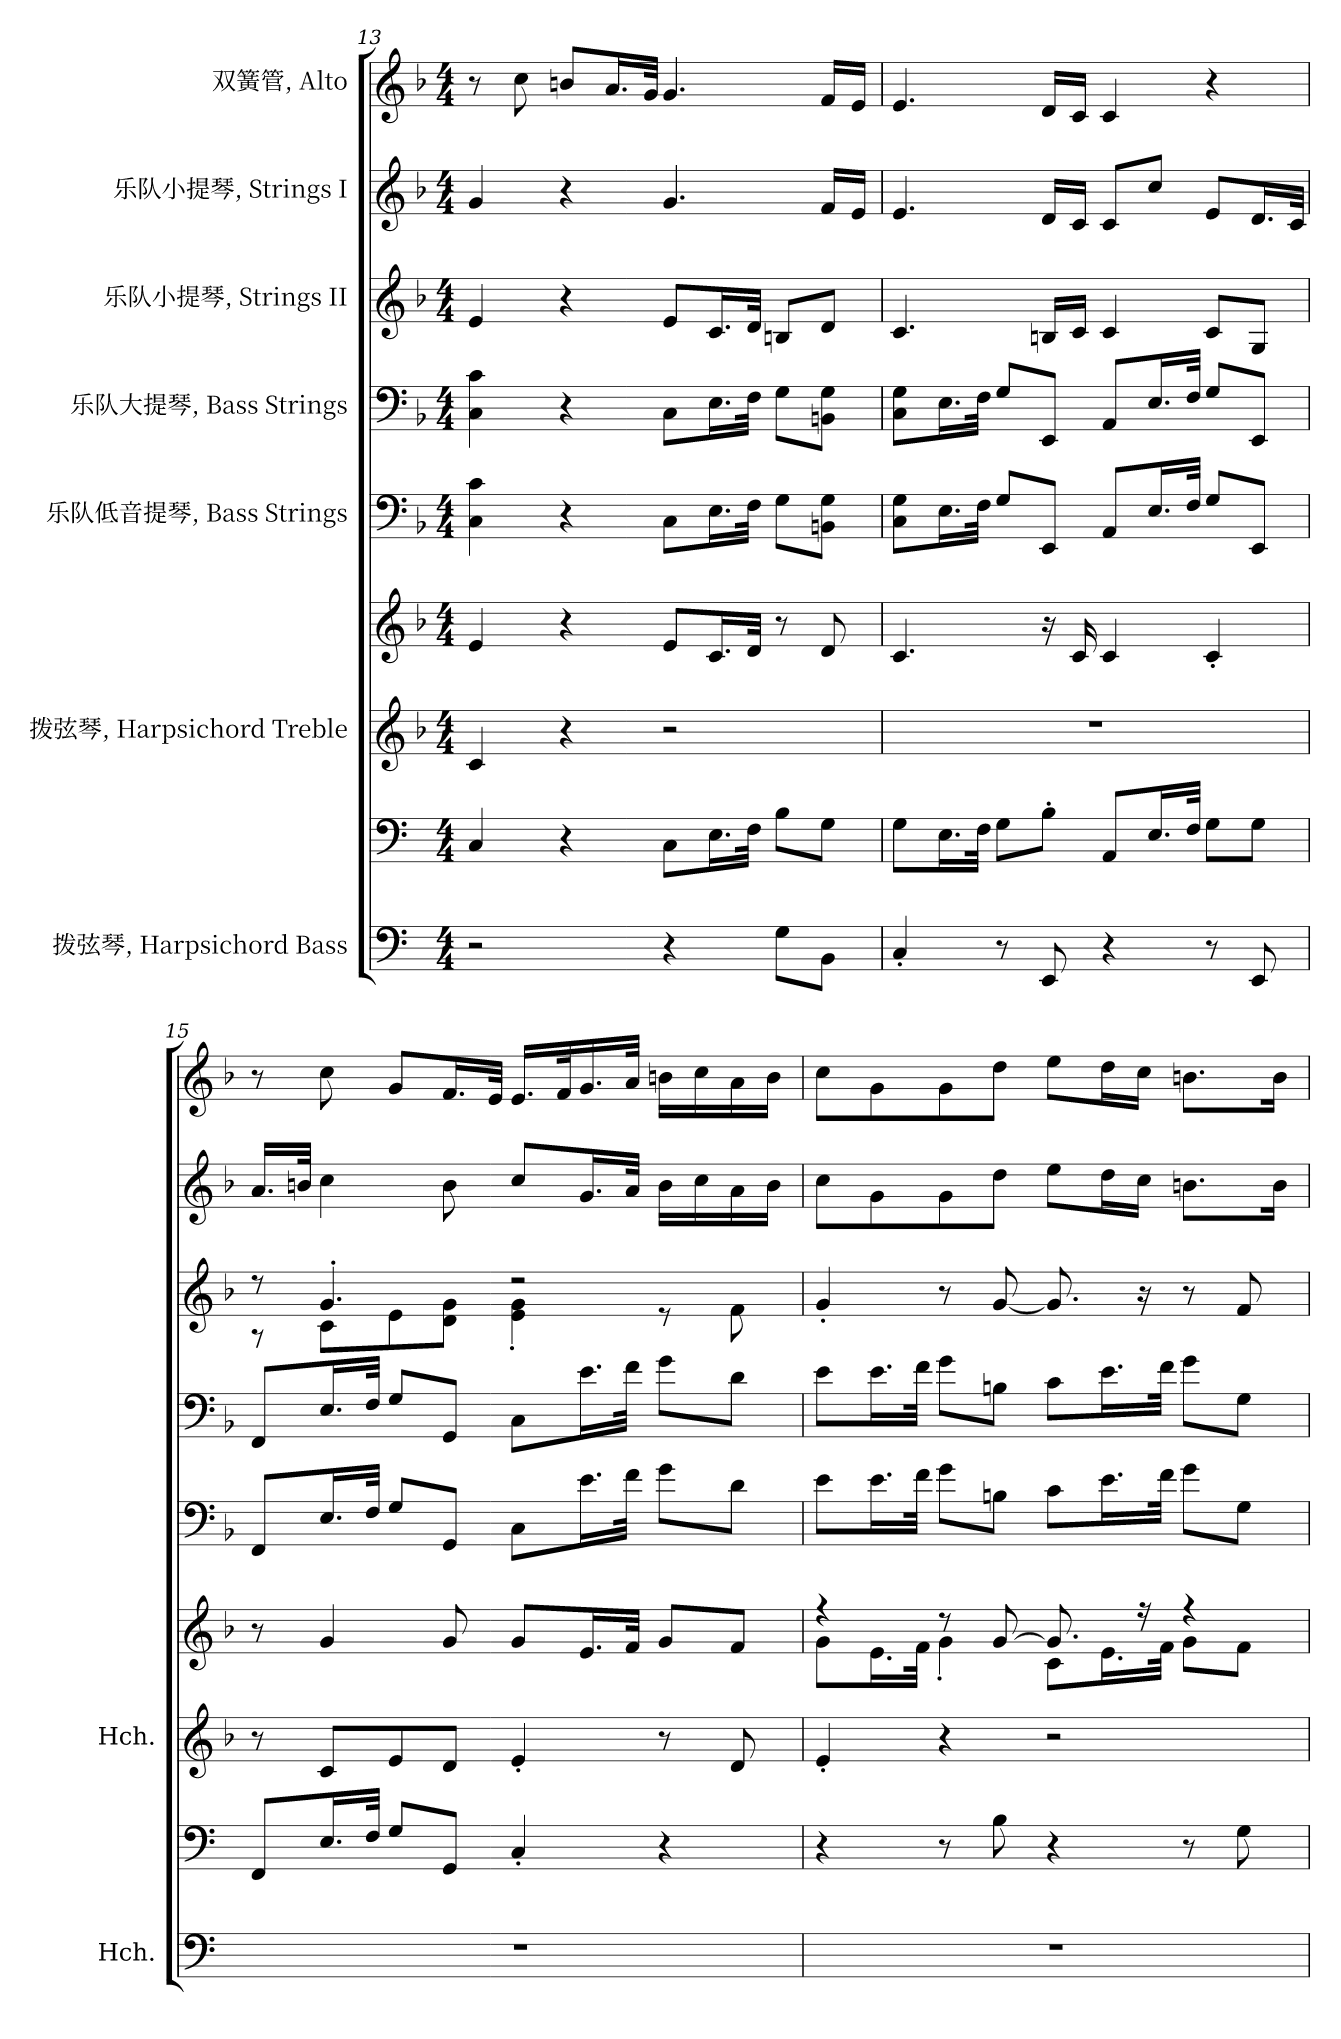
**kern	**kern	**kern	**kern	**kern	**kern	**kern	**kern	**kern
*part7	*part7	*part6	*part6	*part5	*part4	*part3	*part2	*part1
*staff9	*staff8	*staff7	*staff6	*staff5	*staff4	*staff3	*staff2	*staff1
*I"拨弦琴, Harpsichord Bass	*	*I"拨弦琴, Harpsichord Treble	*	*I"乐队低音提琴, Bass Strings	*I"乐队大提琴, Bass Strings	*I"乐队小提琴, Strings II	*I"乐队小提琴, Strings I	*I"双簧管, Alto
*I'Hch.	*	*I'Hch.	*	*	*	*	*	*
*clefF4	*clefF4	*clefG2	*clefG2	*clefF4	*clefF4	*clefG2	*clefG2	*clefG2
*	*	*	*	*ITrd7c12	*	*	*	*
*k[]	*k[]	*k[b-]	*k[b-]	*k[b-]	*k[b-]	*k[b-]	*k[b-]	*k[b-]
*M4/4	*M4/4	*M4/4	*M4/4	*M4/4	*M4/4	*M4/4	*M4/4	*M4/4
=13	=13	=13	=13	=13	=13	=13	=13	=13
2r	4C/	4c/	4e/	4CC\ 4C\	4C\ 4c\	4e/	4g/	8r
.	.	.	.	.	.	.	.	8cc\
.	4r	4r	4r	4r	4r	4r	4r	8bn/L
.	.	.	.	.	.	.	.	16.a/L
.	.	.	.	.	.	.	.	32g/JJk
4r	8C\L	2r	8e/L	8CC\L	8C\L	8e/L	4.g/	4.g/
.	16.E\L	.	16.c/L	16.EE\L	16.E\L	16.c/L	.	.
.	32F\JJk	.	32d/JJk	32FF\JJk	32F\JJk	32d/JJk	.	.
8G\L	8B\L	.	8r	8GG\L	8G\L	8Bn/L	.	.
8BB\J	8G\J	.	8d/	8BBBn\ 8GG\J	8BBn\ 8G\J	8d/J	16f/LL	16f/LL
.	.	.	.	.	.	.	16e/JJ	16e/JJ
!!LO:PB:g=z
=14	=14	=14	=14	=14	=14	=14	=14	=14
4C'/	8G\L	1r	4.c/	8CC\ 8GG\L	8C\ 8G\L	4.c/	4.e/	4.e/
.	16.E\L	.	.	16.EE\L	16.E\L	.	.	.
.	32F\JJk	.	.	32FF\JJk	32F\JJk	.	.	.
8r	8G\L	.	.	8GG/L	8G/L	.	.	.
8EE/	8B'\J	.	16r	8EEE/J	8EE/J	16Bn/LL	16d/LL	16d/LL
.	.	.	16c/	.	.	16c/JJ	16c/JJ	16c/JJ
4r	8AA/L	.	4c/	8AAA/L	8AA/L	4c/	8c/L	4c/
.	16.E/L	.	.	16.EE/L	16.E/L	.	8cc/J	.
.	32F/JJk	.	.	32FF/JJk	32F/JJk	.	.	.
8r	8G\L	.	4c'/	8GG/L	8G/L	8c/L	8e/L	4r
8EE/	8G\J	.	.	8EEE/J	8EE/J	8G/J	16.d/L	.
.	.	.	.	.	.	.	32c/JJk	.
=15	=15	=15	=15	=15	=15	=15	=15	=15
*	*	*	*	*	*	*^	*	*
1r	8FF/L	8r	8r	8FFF/L	8FF/L	8r	8r	16.a/LL	8r
.	.	.	.	.	.	.	.	32bn/JJk	.
.	16.E/L	8c/L	4g/	16.EE/L	16.E/L	4.g'/	8c\L	4cc\	8cc\
.	32F/JJk	.	.	32FF/JJk	32F/JJk	.	.	.	.
.	8G/L	8e/	.	8GG/L	8G/L	.	8e\	.	8g/L
.	8GG/J	8d/J	8g/	8GGG/J	8GG/J	.	8d\ 8g\J	8b\	16.f/L
.	.	.	.	.	.	.	.	.	32e/JJk
.	4C'/	4e'/	8g/L	8CC\L	8C\L	2r	4e\' 4g\'	8cc/L	16.e/LL
.	.	.	.	.	.	.	.	.	32f/K
.	.	.	16.e/L	16.E\L	16.e\L	.	.	16.g/L	16.g/
.	.	.	32f/JJk	32F\JJk	32f\JJk	.	.	32a/JJk	32a/JJk
.	4r	8r	8g/L	8G\L	8g\L	.	8r	16b\LL	16bn\LL
.	.	.	.	.	.	.	.	16cc\	16cc\
.	.	8d/	8f/J	8D\J	8d\J	.	8f\	16a\	16a\
.	.	.	.	.	.	.	.	16b\JJ	16b\JJ
*	*	*	*	*	*	*v	*v	*	*
!!LO:PB:g=z
=16	=16	=16	=16	=16	=16	=16	=16	=16
*	*	*	*^	*	*	*	*	*
1r	4r	4e'/	4r	8g\L	8E\L	8e\L	4g'/	8cc\L	8cc\L
.	.	.	.	16.e\L	16.E\L	16.e\L	.	8g\	8g\
.	.	.	.	32f\JJk	32F\JJk	32f\JJk	.	.	.
.	8r	4r	8r	4g'\	8G\L	8g\L	8r	8g\	8g\
.	8B\	.	[8g/	.	8BBn\J	8Bn\J	[8g/	8dd\J	8dd\J
.	4r	2r	8.g/]	8c\L	8C\L	8c\L	8.g/]	8ee\L	8ee\L
.	.	.	.	16.e\L	16.E\L	16.e\L	.	16dd\L	16dd\L
.	.	.	16r	.	.	.	16r	16cc\JJ	16cc\JJ
.	.	.	.	32f\JJk	32F\JJk	32f\JJk	.	.	.
.	8r	.	4r	8g\L	8G\L	8g\L	8r	8.bn\L	8.bn\L
.	8G\	.	.	8f\J	8GG\J	8G\J	8f/	.	.
.	.	.	.	.	.	.	.	16b\Jk	16b\Jk
*	*	*	*v	*v	*	*	*	*	*
=	=	=	=	=	=	=	=	=
*-	*-	*-	*-	*-	*-	*-	*-	*-
